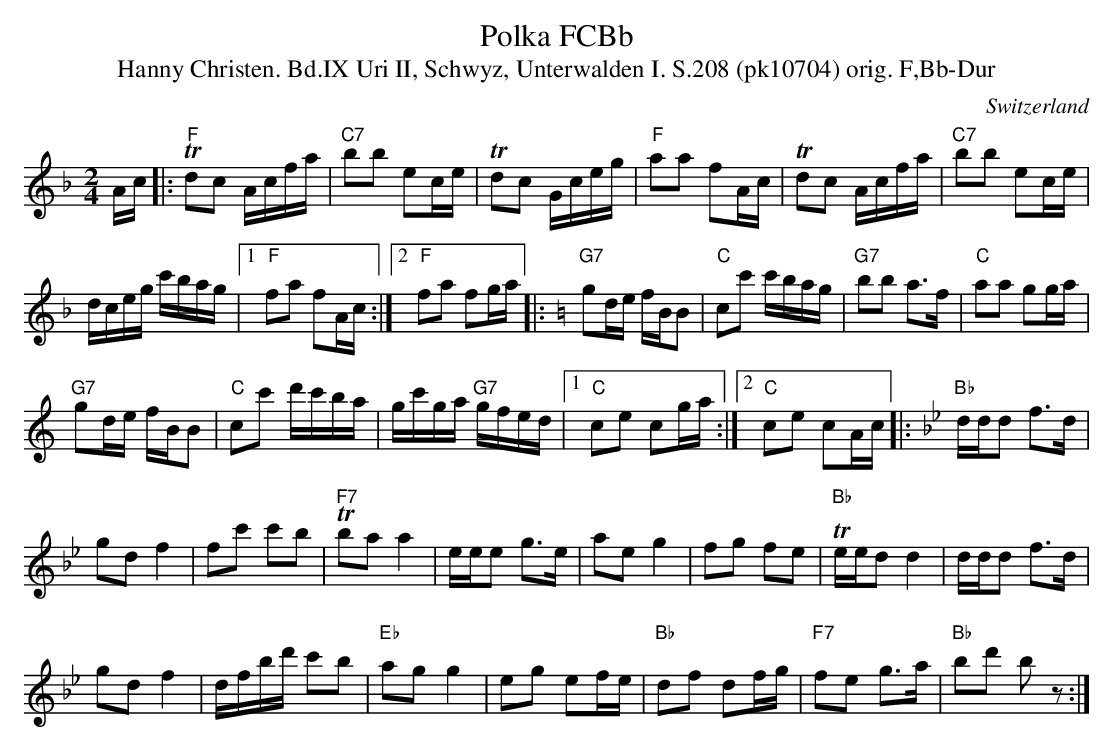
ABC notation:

X:1
T: Polka FCBb
T:Hanny Christen. Bd.IX Uri II, Schwyz, Unterwalden I. S.208 (pk10704) orig. F,Bb-Dur
M:2/4
L:1/16
O:Switzerland
K:F major
Ac |: T"F"d2c2 Acfa | "C7"b2b2 e2ce | Td2c2 Gceg | "F"a2a2 f2Ac | Td2c2 Acfa | "C7"b2b2 e2ce |
dceg c'bag |1 "F"f2a2 f2Ac :|2 "F"f2a2 f2ga |: [K:C] "G7"g2de fBB2 | "C"c2c'2 c'bag | "G7"b2b2 a3f | "C"a2a2 g2ga |
"G7"g2de fBB2 | "C"c2c'2 d'c'ba | gc'ga "G7"gfed |1 "C"c2e2 c2ga :|2 "C"c2e2 c2Ac |: [K:Bb] "Bb"ddd2 f3d |
g2d2 f4 | f2c'2 c'2b2 | T"F7"b2a2 a4 | eee2 g3e | a2e2 g4 | f2g2 f2e2 | T"Bb"eed2 d4 | ddd2 f3d |
g2d2 f4 | dfbd' c'2b2 | "Eb"a2g2 g4 | e2g2 e2fe | "Bb"d2f2 d2fg | "F7"f2e2 g3a | "Bb"b2d'2 b2 z2 :|
